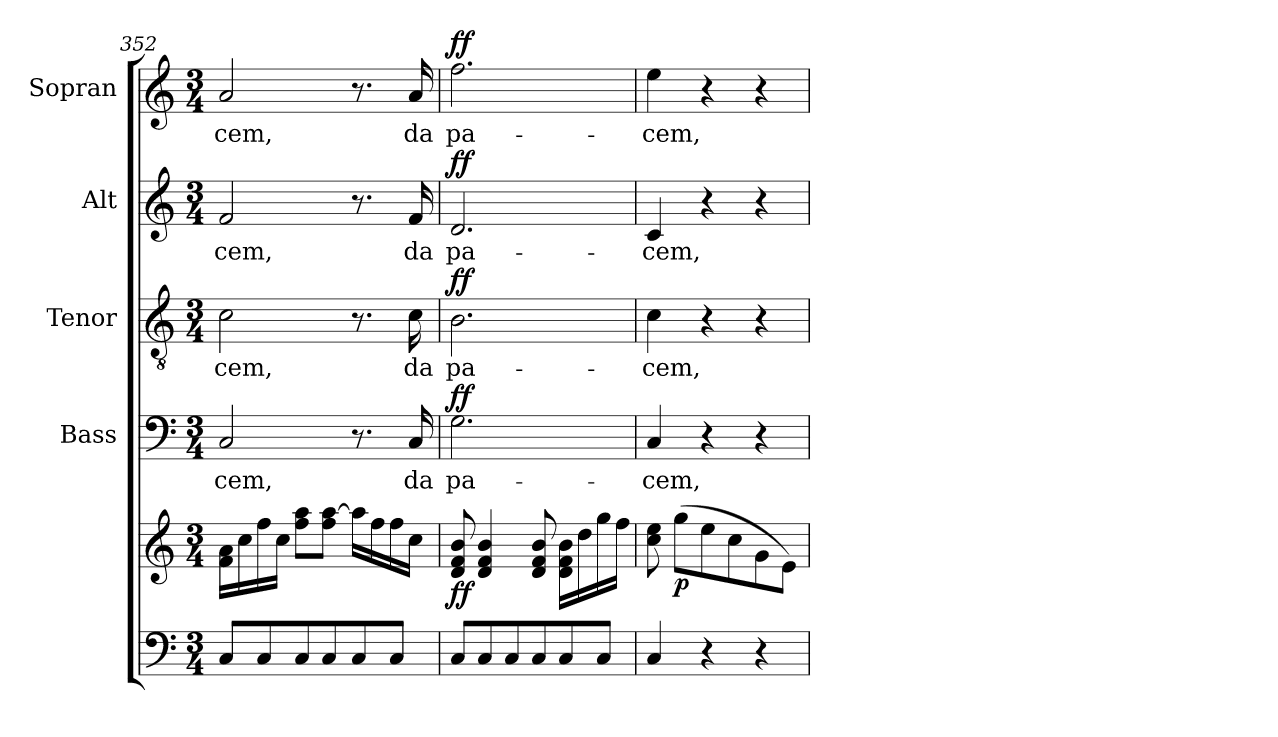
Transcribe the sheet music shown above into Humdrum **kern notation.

**kern	**kern	**dynam	**kern	**text	**dynam	**kern	**text	**dynam	**kern	**text	**dynam	**kern	**text	**dynam
*part5	*part5	*part5	*part4	*part4	*part4	*part3	*part3	*part3	*part2	*part2	*part2	*part1	*part1	*part1
*staff6	*staff5	*staff5/6	*staff4	*staff4	*staff4	*staff3	*staff3	*staff3	*staff2	*staff2	*staff2	*staff1	*staff1	*staff1
*	*	*	*I"Bass	*	*	*I"Tenor	*	*	*I"Alt	*	*	*I"Sopran	*	*
*	*	*	*I'B.	*	*	*I'T.	*	*	*I'A.	*	*	*I'S.	*	*
*clefF4	*clefG2	*	*clefF4	*	*	*clefGv2	*	*	*clefG2	*	*	*clefG2	*	*
*k[]	*k[]	*	*k[]	*	*	*k[]	*	*	*k[]	*	*	*k[]	*	*
*C:	*C:	*	*C:	*	*	*C:	*	*	*C:	*	*	*C:	*	*
*M3/4	*M3/4	*	*M3/4	*	*	*M3/4	*	*	*M3/4	*	*	*M3/4	*	*
=352	=352	=352	=352	=352	=352	=352	=352	=352	=352	=352	=352	=352	=352	=352
!	!	!	!	!LO:LY:b	!	!	!LO:LY:b	!	!	!LO:LY:b	!	!	!LO:LY:b	!
8C/L	16f\ 16a\LL	.	2C/	-cem,	.	2c\	-cem,	.	2f/	-cem,	.	2a/	-cem,	.
.	16cc\	.	.	.	.	.	.	.	.	.	.	.	.	.
8C/	16ff\	.	.	.	.	.	.	.	.	.	.	.	.	.
.	16cc\JJ	.	.	.	.	.	.	.	.	.	.	.	.	.
8C/	8ff\ 8aa\L	.	.	.	.	.	.	.	.	.	.	.	.	.
8C/	8ff\ [8aa\J	.	.	.	.	.	.	.	.	.	.	.	.	.
8C/	16aa\LL]	.	8.r	.	.	8.r	.	.	8.r	.	.	8.r	.	.
.	16ff\	.	.	.	.	.	.	.	.	.	.	.	.	.
8C/J	16ff\	.	.	.	.	.	.	.	.	.	.	.	.	.
!	!	!	!	!LO:LY:b	!	!	!LO:LY:b	!	!	!LO:LY:b	!	!	!LO:LY:b	!
.	16cc\JJ	.	16C/	da	.	16c\	da	.	16f/	da	.	16a/	da	.
=353	=353	=353	=353	=353	=353	=353	=353	=353	=353	=353	=353	=353	=353	=353
!	!	!LO:DY:b	!	!LO:LY:b	!LO:DY:a	!	!LO:LY:b	!LO:DY:a	!	!LO:LY:b	!LO:DY:a	!	!LO:LY:b	!LO:DY:a
8C/L	8d/ 8f/ 8b/	ff	2.G\	pa-	ff	2.B\	pa-	ff	2.d/	pa-	ff	2.ff\	pa-	ff
8C/	4d/ 4f/ 4b/	.	.	.	.	.	.	.	.	.	.	.	.	.
8C/	.	.	.	.	.	.	.	.	.	.	.	.	.	.
8C/	8d/ 8f/ 8b/	.	.	.	.	.	.	.	.	.	.	.	.	.
8C/	16d\ 16f\ 16b\LL	.	.	.	.	.	.	.	.	.	.	.	.	.
.	16dd\	.	.	.	.	.	.	.	.	.	.	.	.	.
8C/J	16gg\	.	.	.	.	.	.	.	.	.	.	.	.	.
.	16ff\JJ	.	.	.	.	.	.	.	.	.	.	.	.	.
=354	=354	=354	=354	=354	=354	=354	=354	=354	=354	=354	=354	=354	=354	=354
!	!	!	!	!LO:LY:b	!	!	!LO:LY:b	!	!	!LO:LY:b	!	!	!LO:LY:b	!
4C/	8cc\ 8ee\	.	4C/	-cem,	.	4c\	-cem,	.	4c/	-cem,	.	4ee\	-cem,	.
!	!	!LO:DY:b	!	!	!	!	!	!	!	!	!	!	!	!
.	(>8gg\L	p	.	.	.	.	.	.	.	.	.	.	.	.
4r	8ee\	.	4r	.	.	4r	.	.	4r	.	.	4r	.	.
.	8cc\	.	.	.	.	.	.	.	.	.	.	.	.	.
4r	8g\	.	4r	.	.	4r	.	.	4r	.	.	4r	.	.
.	8e\J)	.	.	.	.	.	.	.	.	.	.	.	.	.
=	=	=	=	=	=	=	=	=	=	=	=	=	=	=
*-	*-	*-	*-	*-	*-	*-	*-	*-	*-	*-	*-	*-	*-	*-
